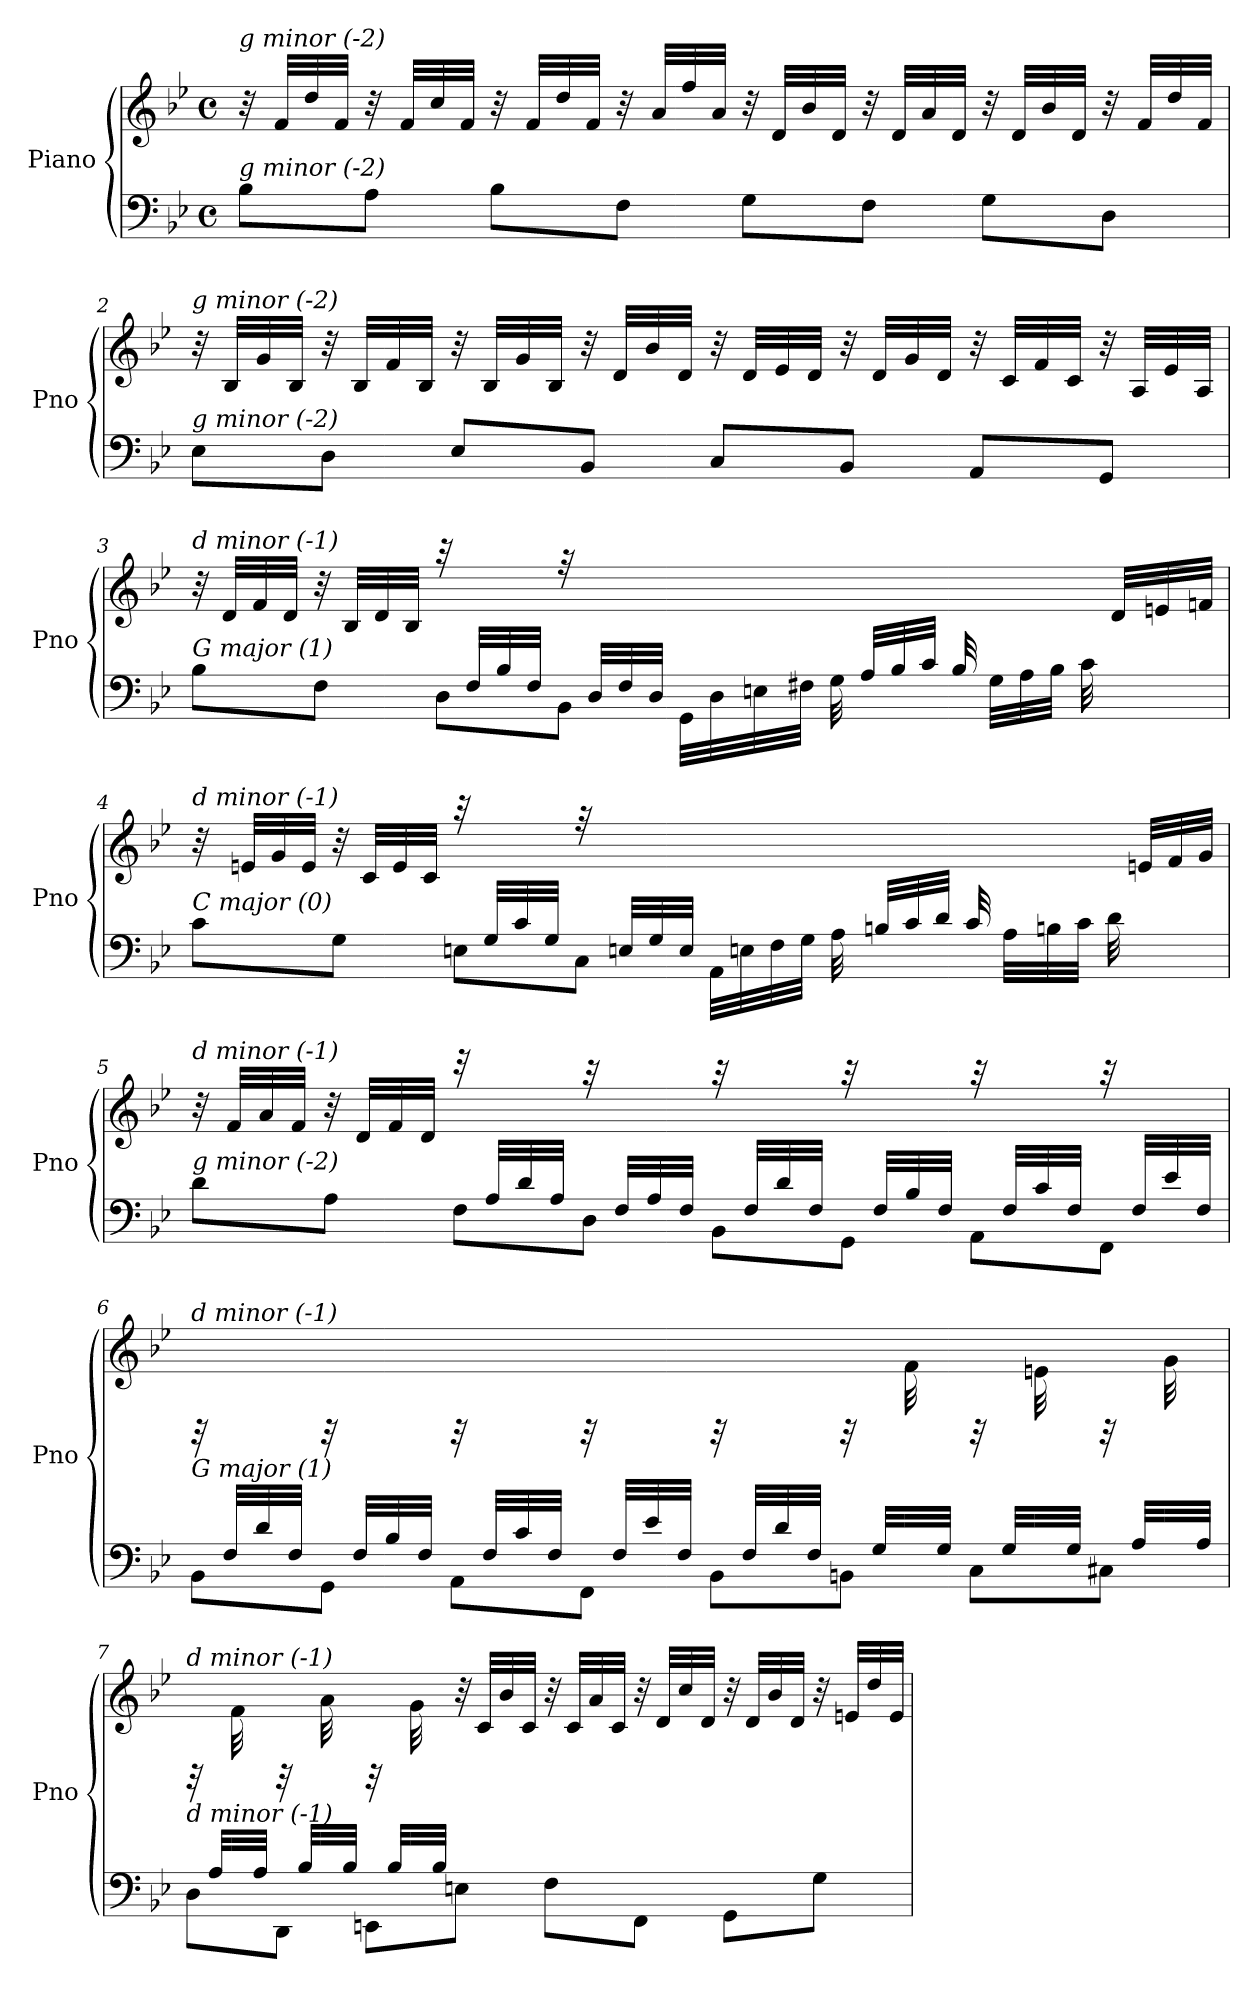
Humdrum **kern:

**kern	**kern
*part1	*part1
*staff2	*staff1
*I"Piano	*
*I'Pno	*
*clefF4	*clefG2
*k[b-e-]	*k[b-e-]
*M4/4	*M4/4
*met(c)	*met(c)
=1	=1
!	!LO:TX:i:t=g minor (-2)
!LO:TX:i:t=g minor (-2)	!
8B-\L	32r
.	32f/LLL
.	32dd/
.	32f/JJJ
8A\J	32r
.	32f/LLL
.	32cc/
.	32f/JJJ
8B-\L	32r
.	32f/LLL
.	32dd/
.	32f/JJJ
8F\J	32r
.	32a/LLL
.	32ff/
.	32a/JJJ
8G\L	32r
.	32d/LLL
.	32b-/
.	32d/JJJ
8F\J	32r
.	32d/LLL
.	32a/
.	32d/JJJ
8G\L	32r
.	32d/LLL
.	32b-/
.	32d/JJJ
8D\J	32r
.	32f/LLL
.	32dd/
.	32f/JJJ
!!LO:LB:g=z
=2	=2
!	!LO:TX:i:t=g minor (-2)
!LO:TX:i:t=g minor (-2)	!
8E-\L	32r
.	32B-/LLL
.	32g/
.	32B-/JJJ
8D\J	32r
.	32B-/LLL
.	32f/
.	32B-/JJJ
8E-/L	32r
.	32B-/LLL
.	32g/
.	32B-/JJJ
8BB-/J	32r
.	32d/LLL
.	32b-/
.	32d/JJJ
8C/L	32r
.	32d/LLL
.	32e-/
.	32d/JJJ
8BB-/J	32r
.	32d/LLL
.	32g/
.	32d/JJJ
8AA/L	32r
.	32c/LLL
.	32f/
.	32c/JJJ
8GG/J	32r
.	32A/LLL
.	32e-/
.	32A/JJJ
!!LO:LB:g=z
=3	=3
*^	*
!	!	!LO:TX:i:t=d minor (-1)
!LO:TX:i:t=G major (1)	!	!
4ryy	8B-\L	32r
.	.	32d/LLL
.	.	32f/
.	.	32d/JJJ
.	8F\J	32r
.	.	32B-/LLL
.	.	32d/
.	.	32B-/JJJ
32ryy	8D\L	32raa
32F/LLL	.	16.ryy
32B-/	.	.
32F/JJJ	.	.
32ryy	8BB-\J	32rff
32D/LLL	.	16.ryy
32F/	.	.
32D/JJJ	.	.
8ryy	32GG\LLL	8ryy
.	32D\	.
.	32En\	.
.	32F#X\JJJ	.
32ryy	32G\	32ryy
32A/LLL	8ryy	8ryy
32B-/	.	.
32c/JJJ	.	.
32B-/	.	.
8..ryy	32G\LLL	8ryy
.	32A\	.
.	32B-\JJJ	.
.	32c\	.
.	16.ryy	32d/LLL
.	.	32en/
.	.	32fn/JJJ
!!LO:LB:g=z
=4	=4	=4
!	!	!LO:TX:i:t=d minor (-1)
!LO:TX:i:t=C major (0)	!	!
4ryy	8c\L	32r
.	.	32en/LLL
.	.	32g/
.	.	32e/JJJ
.	8G\J	32r
.	.	32c/LLL
.	.	32e/
.	.	32c/JJJ
32ryy	8En\L	32raa
32G/LLL	.	16.ryy
32c/	.	.
32G/JJJ	.	.
32ryy	8C\J	32rff
32En/LLL	.	16.ryy
32G/	.	.
32E/JJJ	.	.
8ryy	32AA\LLL	8ryy
.	32En\	.
.	32F\	.
.	32G\JJJ	.
32ryy	32A\	32ryy
32Bn/LLL	8ryy	8ryy
32c/	.	.
32d/JJJ	.	.
32c/	.	.
8..ryy	32A\LLL	8ryy
.	32Bn\	.
.	32c\JJJ	.
.	32d\	.
.	16.ryy	32en/LLL
.	.	32f/
.	.	32g/JJJ
!!LO:PB:g=z
=5	=5	=5
!	!	!LO:TX:i:t=d minor (-1)
!LO:TX:i:t=g minor (-2)	!	!
4ryy	8d\L	32r
.	.	32f/LLL
.	.	32a/
.	.	32f/JJJ
.	8A\J	32r
.	.	32d/LLL
.	.	32f/
.	.	32d/JJJ
32ryy	8F\L	32rccc
32A/LLL	.	16.ryy
32d/	.	.
32A/JJJ	.	.
32ryy	8D\J	32raa
32F/LLL	.	16.ryy
32A/	.	.
32F/JJJ	.	.
32ryy	8BB-\L	32raa
32F/LLL	.	16.ryy
32d/	.	.
32F/JJJ	.	.
32ryy	8GG\J	32raa
32F/LLL	.	16.ryy
32B-/	.	.
32F/JJJ	.	.
32ryy	8AA\L	32raa
32F/LLL	.	16.ryy
32c/	.	.
32F/JJJ	.	.
32ryy	8FF\J	32raa
32F/LLL	.	16.ryy
32e-/	.	.
32F/JJJ	.	.
!!LO:LB:g=z
=6	=6	=6
!	!	!LO:TX:i:t=d minor (-1)
!LO:TX:i:t=G major (1)	!	!
32ryy	8BB-\L	32rGG
32F/LLL	.	16.ryy
32d/	.	.
32F/JJJ	.	.
32ryy	8GG\J	32rGG
32F/LLL	.	16.ryy
32B-/	.	.
32F/JJJ	.	.
32ryy	8AA\L	32rGG
32F/LLL	.	16.ryy
32c/	.	.
32F/JJJ	.	.
32ryy	8FF\J	32rGG
32F/LLL	.	16.ryy
32e-/	.	.
32F/JJJ	.	.
32ryy	8BB-\L	32rGG
32F/LLL	.	16.ryy
32d/	.	.
32F/JJJ	.	.
32ryy	8BBn\J	32rGG
32G/LLL	.	32ryy
32ryy	.	32f\
32G/JJJ	.	32ryy
32ryy	8C\L	32rGG
32G/LLL	.	32ryy
32ryy	.	32en\
32G/JJJ	.	32ryy
32ryy	8C#X\J	32rGG
32A/LLL	.	32ryy
32ryy	.	32g\
32A/JJJ	.	32ryy
!!LO:LB:g=z
=7	=7	=7
!	!	!LO:TX:i:t=d minor (-1)
!LO:TX:i:t=d minor (-1)	!	!
32ryy	8D\L	32rGG
32A/LLL	.	32ryy
32ryy	.	32f\
32A/JJJ	.	32ryy
32ryy	8DD\J	32rGG
32B-/LLL	.	32ryy
32ryy	.	32a\
32B-/JJJ	.	32ryy
32ryy	8EEn\L	32rGG
32B-/LLL	.	32ryy
32ryy	.	32g\
32B-/JJJ	.	32ryy
2ryy	8En\J	32r
.	.	32c/LLL
.	.	32b-/
.	.	32c/JJJ
.	8F\L	32r
.	.	32c/LLL
.	.	32a/
.	.	32c/JJJ
.	8FF\J	32r
.	.	32d/LLL
.	.	32cc/
.	.	32d/JJJ
.	8GG\L	32r
.	.	32d/LLL
.	.	32b-/
.	.	32d/JJJ
8ryy	8G\J	32r
.	.	32en/LLL
.	.	32dd/
.	.	32e/JJJ
*v	*v	*
=	=
*-	*-
